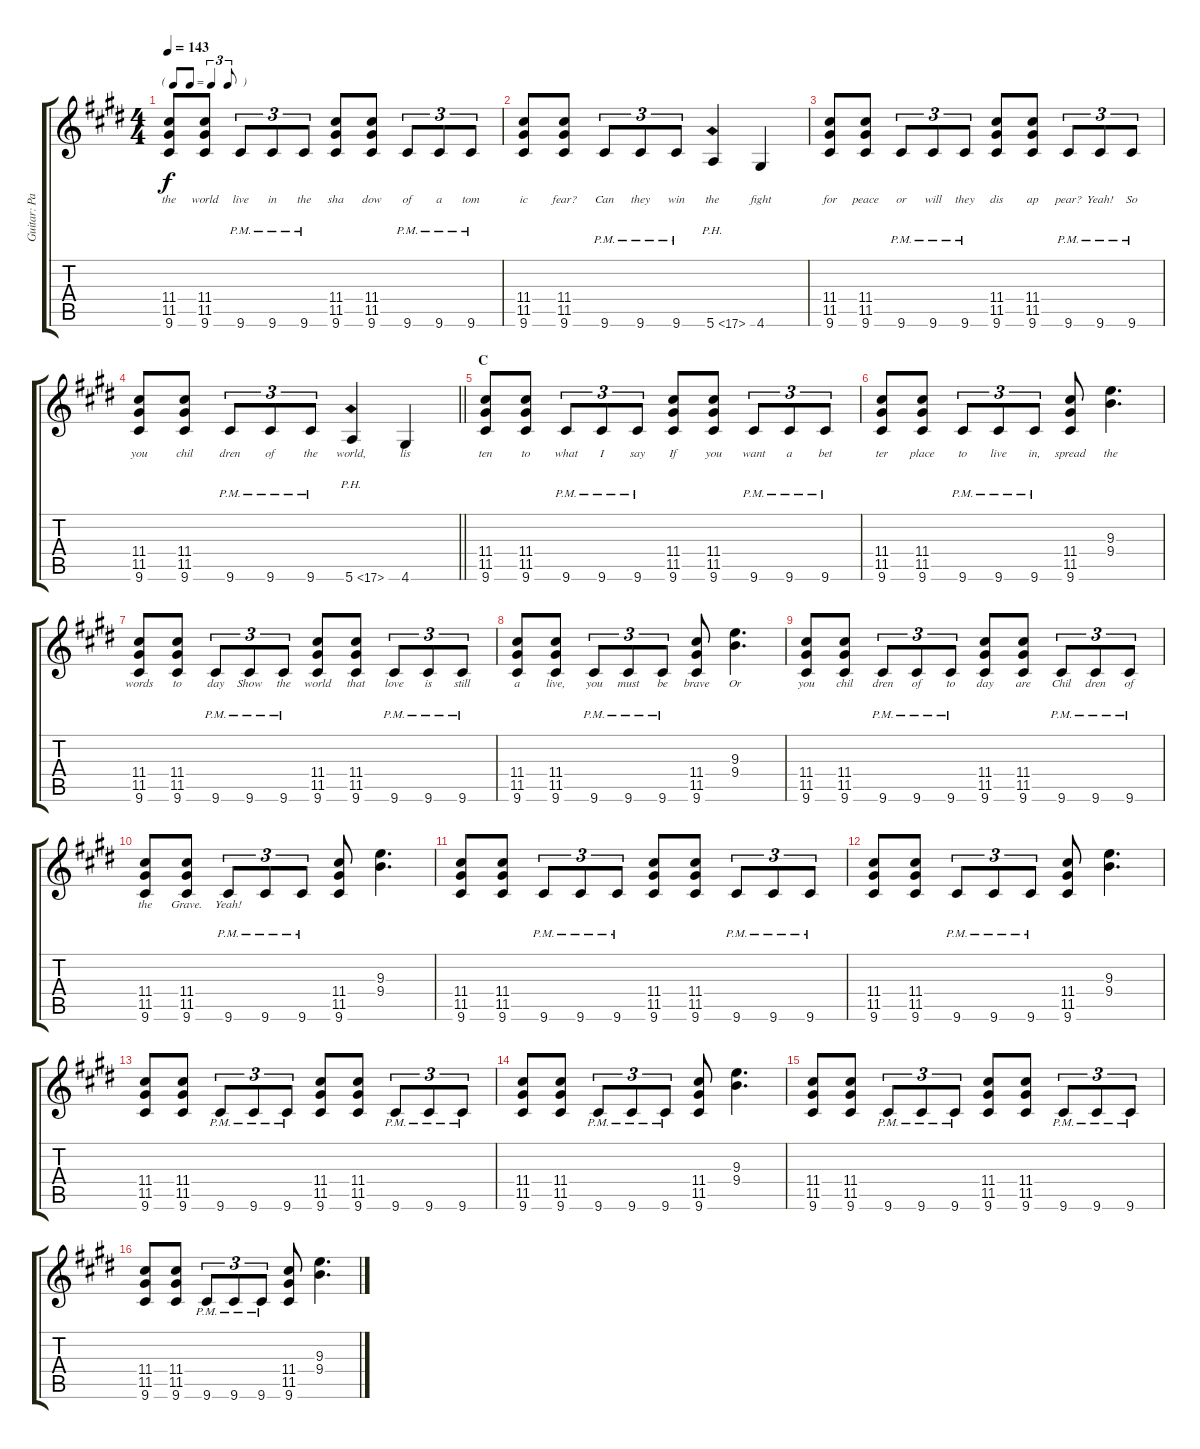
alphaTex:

\track ("Guitar: Paul" "Guitar: Pa") {instrument overdrivenguitar}
\staff {score tabs}
\tuning (E4 B3 G3 D3 A2 E2) {hide}
\ts (4 4)
\tf triplet8th
\tempo 143
\clef g2
\ks e
(11.4 11.5 9.6).8{lyrics (0 "the") lyrics (1 "") lyrics (2 "") lyrics (3 "") lyrics (4 "") dy f} (11.4 11.5 9.6).8{lyrics (0 "world") lyrics (1 "") lyrics (2 "") lyrics (3 "") lyrics (4 "")} 9.6{pm}.8{tu (3 2) lyrics (0 "live") lyrics (1 "") lyrics (2 "") lyrics (3 "") lyrics (4 "")} 9.6{pm}.8{tu (3 2) lyrics (0 "in") lyrics (1 "") lyrics (2 "") lyrics (3 "") lyrics (4 "")} 9.6{pm}.8{tu (3 2) lyrics (0 "the") lyrics (1 "") lyrics (2 "") lyrics (3 "") lyrics (4 "")} (11.4 11.5 9.6).8{lyrics (0 "sha") lyrics (1 "") lyrics (2 "") lyrics (3 "") lyrics (4 "")} (11.4 11.5 9.6).8{lyrics (0 "dow") lyrics (1 "") lyrics (2 "") lyrics (3 "") lyrics (4 "")} 9.6{pm}.8{tu (3 2) lyrics (0 "of") lyrics (1 "") lyrics (2 "") lyrics (3 "") lyrics (4 "")} 9.6{pm}.8{tu (3 2) lyrics (0 "a") lyrics (1 "") lyrics (2 "") lyrics (3 "") lyrics (4 "")} 9.6{pm}.8{tu (3 2) lyrics (0 "tom") lyrics (1 "") lyrics (2 "") lyrics (3 "") lyrics (4 "")} |
(11.4 11.5 9.6).8{lyrics (0 "ic") lyrics (1 "") lyrics (2 "") lyrics (3 "") lyrics (4 "")} (11.4 11.5 9.6).8{lyrics (0 "fear?") lyrics (1 "") lyrics (2 "") lyrics (3 "") lyrics (4 "")} 9.6{pm}.8{tu (3 2) lyrics (0 "Can") lyrics (1 "") lyrics (2 "") lyrics (3 "") lyrics (4 "")} 9.6{pm}.8{tu (3 2) lyrics (0 "they") lyrics (1 "") lyrics (2 "") lyrics (3 "") lyrics (4 "")} 9.6{pm}.8{tu (3 2) lyrics (0 "win") lyrics (1 "") lyrics (2 "") lyrics (3 "") lyrics (4 "")} 5.6{ph 12}.4{lyrics (0 "the") lyrics (1 "") lyrics (2 "") lyrics (3 "") lyrics (4 "")} 4.6.4{lyrics (0 "fight") lyrics (1 "") lyrics (2 "") lyrics (3 "") lyrics (4 "")} |
(11.4 11.5 9.6).8{lyrics (0 "for") lyrics (1 "") lyrics (2 "") lyrics (3 "") lyrics (4 "")} (11.4 11.5 9.6).8{lyrics (0 "peace") lyrics (1 "") lyrics (2 "") lyrics (3 "") lyrics (4 "")} 9.6{pm}.8{tu (3 2) lyrics (0 "or") lyrics (1 "") lyrics (2 "") lyrics (3 "") lyrics (4 "")} 9.6{pm}.8{tu (3 2) lyrics (0 "will") lyrics (1 "") lyrics (2 "") lyrics (3 "") lyrics (4 "")} 9.6{pm}.8{tu (3 2) lyrics (0 "they") lyrics (1 "") lyrics (2 "") lyrics (3 "") lyrics (4 "")} (11.4 11.5 9.6).8{lyrics (0 "dis") lyrics (1 "") lyrics (2 "") lyrics (3 "") lyrics (4 "")} (11.4 11.5 9.6).8{lyrics (0 "ap") lyrics (1 "") lyrics (2 "") lyrics (3 "") lyrics (4 "")} 9.6{pm}.8{tu (3 2) lyrics (0 "pear?") lyrics (1 "") lyrics (2 "") lyrics (3 "") lyrics (4 "")} 9.6{pm}.8{tu (3 2) lyrics (0 "Yeah!") lyrics (1 "") lyrics (2 "") lyrics (3 "") lyrics (4 "")} 9.6{pm}.8{tu (3 2) lyrics (0 "So") lyrics (1 "") lyrics (2 "") lyrics (3 "") lyrics (4 "")} |
\barLineRight lightlight
(11.4 11.5 9.6).8{lyrics (0 "you") lyrics (1 "") lyrics (2 "") lyrics (3 "") lyrics (4 "")} (11.4 11.5 9.6).8{lyrics (0 "chil") lyrics (1 "") lyrics (2 "") lyrics (3 "") lyrics (4 "")} 9.6{pm}.8{tu (3 2) lyrics (0 "dren") lyrics (1 "") lyrics (2 "") lyrics (3 "") lyrics (4 "")} 9.6{pm}.8{tu (3 2) lyrics (0 "of") lyrics (1 "") lyrics (2 "") lyrics (3 "") lyrics (4 "")} 9.6{pm}.8{tu (3 2) lyrics (0 "the") lyrics (1 "") lyrics (2 "") lyrics (3 "") lyrics (4 "")} 5.6{ph 12}.4{lyrics (0 "world,") lyrics (1 "") lyrics (2 "") lyrics (3 "") lyrics (4 "")} 4.6.4{lyrics (0 "lis") lyrics (1 "") lyrics (2 "") lyrics (3 "") lyrics (4 "")} |
\section ("" "C")
(11.4 11.5 9.6).8{lyrics (0 "ten") lyrics (1 "") lyrics (2 "") lyrics (3 "") lyrics (4 "")} (11.4 11.5 9.6).8{lyrics (0 "to") lyrics (1 "") lyrics (2 "") lyrics (3 "") lyrics (4 "")} 9.6{pm}.8{tu (3 2) lyrics (0 "what") lyrics (1 "") lyrics (2 "") lyrics (3 "") lyrics (4 "")} 9.6{pm}.8{tu (3 2) lyrics (0 "I") lyrics (1 "") lyrics (2 "") lyrics (3 "") lyrics (4 "")} 9.6{pm}.8{tu (3 2) lyrics (0 "say") lyrics (1 "") lyrics (2 "") lyrics (3 "") lyrics (4 "")} (11.4 11.5 9.6).8{lyrics (0 "If") lyrics (1 "") lyrics (2 "") lyrics (3 "") lyrics (4 "")} (11.4 11.5 9.6).8{lyrics (0 "you") lyrics (1 "") lyrics (2 "") lyrics (3 "") lyrics (4 "")} 9.6{pm}.8{tu (3 2) lyrics (0 "want") lyrics (1 "") lyrics (2 "") lyrics (3 "") lyrics (4 "")} 9.6{pm}.8{tu (3 2) lyrics (0 "a") lyrics (1 "") lyrics (2 "") lyrics (3 "") lyrics (4 "")} 9.6{pm}.8{tu (3 2) lyrics (0 "bet") lyrics (1 "") lyrics (2 "") lyrics (3 "") lyrics (4 "")} |
(11.4 11.5 9.6).8{lyrics (0 "ter") lyrics (1 "") lyrics (2 "") lyrics (3 "") lyrics (4 "")} (11.4 11.5 9.6).8{lyrics (0 "place") lyrics (1 "") lyrics (2 "") lyrics (3 "") lyrics (4 "")} 9.6{pm}.8{tu (3 2) lyrics (0 "to") lyrics (1 "") lyrics (2 "") lyrics (3 "") lyrics (4 "")} 9.6{pm}.8{tu (3 2) lyrics (0 "live") lyrics (1 "") lyrics (2 "") lyrics (3 "") lyrics (4 "")} 9.6{pm}.8{tu (3 2) lyrics (0 "in,") lyrics (1 "") lyrics (2 "") lyrics (3 "") lyrics (4 "")} (11.4 11.5 9.6).8{lyrics (0 "spread") lyrics (1 "") lyrics (2 "") lyrics (3 "") lyrics (4 "")} (9.3 9.4).4{d lyrics (0 "the") lyrics (1 "") lyrics (2 "") lyrics (3 "") lyrics (4 "")} |
(11.4 11.5 9.6).8{lyrics (0 "words") lyrics (1 "") lyrics (2 "") lyrics (3 "") lyrics (4 "")} (11.4 11.5 9.6).8{lyrics (0 "to") lyrics (1 "") lyrics (2 "") lyrics (3 "") lyrics (4 "")} 9.6{pm}.8{tu (3 2) lyrics (0 "day") lyrics (1 "") lyrics (2 "") lyrics (3 "") lyrics (4 "")} 9.6{pm}.8{tu (3 2) lyrics (0 "Show") lyrics (1 "") lyrics (2 "") lyrics (3 "") lyrics (4 "")} 9.6{pm}.8{tu (3 2) lyrics (0 "the") lyrics (1 "") lyrics (2 "") lyrics (3 "") lyrics (4 "")} (11.4 11.5 9.6).8{lyrics (0 "world") lyrics (1 "") lyrics (2 "") lyrics (3 "") lyrics (4 "")} (11.4 11.5 9.6).8{lyrics (0 "that") lyrics (1 "") lyrics (2 "") lyrics (3 "") lyrics (4 "")} 9.6{pm}.8{tu (3 2) lyrics (0 "love") lyrics (1 "") lyrics (2 "") lyrics (3 "") lyrics (4 "")} 9.6{pm}.8{tu (3 2) lyrics (0 "is") lyrics (1 "") lyrics (2 "") lyrics (3 "") lyrics (4 "")} 9.6{pm}.8{tu (3 2) lyrics (0 "still") lyrics (1 "") lyrics (2 "") lyrics (3 "") lyrics (4 "")} |
(11.4 11.5 9.6).8{lyrics (0 "a") lyrics (1 "") lyrics (2 "") lyrics (3 "") lyrics (4 "")} (11.4 11.5 9.6).8{lyrics (0 "live,") lyrics (1 "") lyrics (2 "") lyrics (3 "") lyrics (4 "")} 9.6{pm}.8{tu (3 2) lyrics (0 "you") lyrics (1 "") lyrics (2 "") lyrics (3 "") lyrics (4 "")} 9.6{pm}.8{tu (3 2) lyrics (0 "must") lyrics (1 "") lyrics (2 "") lyrics (3 "") lyrics (4 "")} 9.6{pm}.8{tu (3 2) lyrics (0 "be") lyrics (1 "") lyrics (2 "") lyrics (3 "") lyrics (4 "")} (11.4 11.5 9.6).8{lyrics (0 "brave") lyrics (1 "") lyrics (2 "") lyrics (3 "") lyrics (4 "")} (9.3 9.4).4{d lyrics (0 "Or") lyrics (1 "") lyrics (2 "") lyrics (3 "") lyrics (4 "")} |
(11.4 11.5 9.6).8{lyrics (0 "you") lyrics (1 "") lyrics (2 "") lyrics (3 "") lyrics (4 "")} (11.4 11.5 9.6).8{lyrics (0 "chil") lyrics (1 "") lyrics (2 "") lyrics (3 "") lyrics (4 "")} 9.6{pm}.8{tu (3 2) lyrics (0 "dren") lyrics (1 "") lyrics (2 "") lyrics (3 "") lyrics (4 "")} 9.6{pm}.8{tu (3 2) lyrics (0 "of") lyrics (1 "") lyrics (2 "") lyrics (3 "") lyrics (4 "")} 9.6{pm}.8{tu (3 2) lyrics (0 "to") lyrics (1 "") lyrics (2 "") lyrics (3 "") lyrics (4 "")} (11.4 11.5 9.6).8{lyrics (0 "day") lyrics (1 "") lyrics (2 "") lyrics (3 "") lyrics (4 "")} (11.4 11.5 9.6).8{lyrics (0 "are") lyrics (1 "") lyrics (2 "") lyrics (3 "") lyrics (4 "")} 9.6{pm}.8{tu (3 2) lyrics (0 "Chil") lyrics (1 "") lyrics (2 "") lyrics (3 "") lyrics (4 "")} 9.6{pm}.8{tu (3 2) lyrics (0 "dren") lyrics (1 "") lyrics (2 "") lyrics (3 "") lyrics (4 "")} 9.6{pm}.8{tu (3 2) lyrics (0 "of") lyrics (1 "") lyrics (2 "") lyrics (3 "") lyrics (4 "")} |
(11.4 11.5 9.6).8{lyrics (0 "the") lyrics (1 "") lyrics (2 "") lyrics (3 "") lyrics (4 "")} (11.4 11.5 9.6).8{lyrics (0 "Grave.") lyrics (1 "") lyrics (2 "") lyrics (3 "") lyrics (4 "")} 9.6{pm}.8{tu (3 2) lyrics (0 "Yeah!") lyrics (1 "") lyrics (2 "") lyrics (3 "") lyrics (4 "")} 9.6{pm}.8{tu (3 2)} 9.6{pm}.8{tu (3 2)} (11.4 11.5 9.6).8 (9.3 9.4).4{d} |
(11.4 11.5 9.6).8 (11.4 11.5 9.6).8 9.6{pm}.8{tu (3 2)} 9.6{pm}.8{tu (3 2)} 9.6{pm}.8{tu (3 2)} (11.4 11.5 9.6).8 (11.4 11.5 9.6).8 9.6{pm}.8{tu (3 2)} 9.6{pm}.8{tu (3 2)} 9.6{pm}.8{tu (3 2)} |
(11.4 11.5 9.6).8 (11.4 11.5 9.6).8 9.6{pm}.8{tu (3 2)} 9.6{pm}.8{tu (3 2)} 9.6{pm}.8{tu (3 2)} (11.4 11.5 9.6).8 (9.3 9.4).4{d} |
(11.4 11.5 9.6).8 (11.4 11.5 9.6).8 9.6{pm}.8{tu (3 2)} 9.6{pm}.8{tu (3 2)} 9.6{pm}.8{tu (3 2)} (11.4 11.5 9.6).8 (11.4 11.5 9.6).8 9.6{pm}.8{tu (3 2)} 9.6{pm}.8{tu (3 2)} 9.6{pm}.8{tu (3 2)} |
(11.4 11.5 9.6).8 (11.4 11.5 9.6).8 9.6{pm}.8{tu (3 2)} 9.6{pm}.8{tu (3 2)} 9.6{pm}.8{tu (3 2)} (11.4 11.5 9.6).8 (9.3 9.4).4{d} |
(11.4 11.5 9.6).8 (11.4 11.5 9.6).8 9.6{pm}.8{tu (3 2)} 9.6{pm}.8{tu (3 2)} 9.6{pm}.8{tu (3 2)} (11.4 11.5 9.6).8 (11.4 11.5 9.6).8 9.6{pm}.8{tu (3 2)} 9.6{pm}.8{tu (3 2)} 9.6{pm}.8{tu (3 2)} |
(11.4 11.5 9.6).8 (11.4 11.5 9.6).8 9.6{pm}.8{tu (3 2)} 9.6{pm}.8{tu (3 2)} 9.6{pm}.8{tu (3 2)} (11.4 11.5 9.6).8 (9.3 9.4).4{d}
